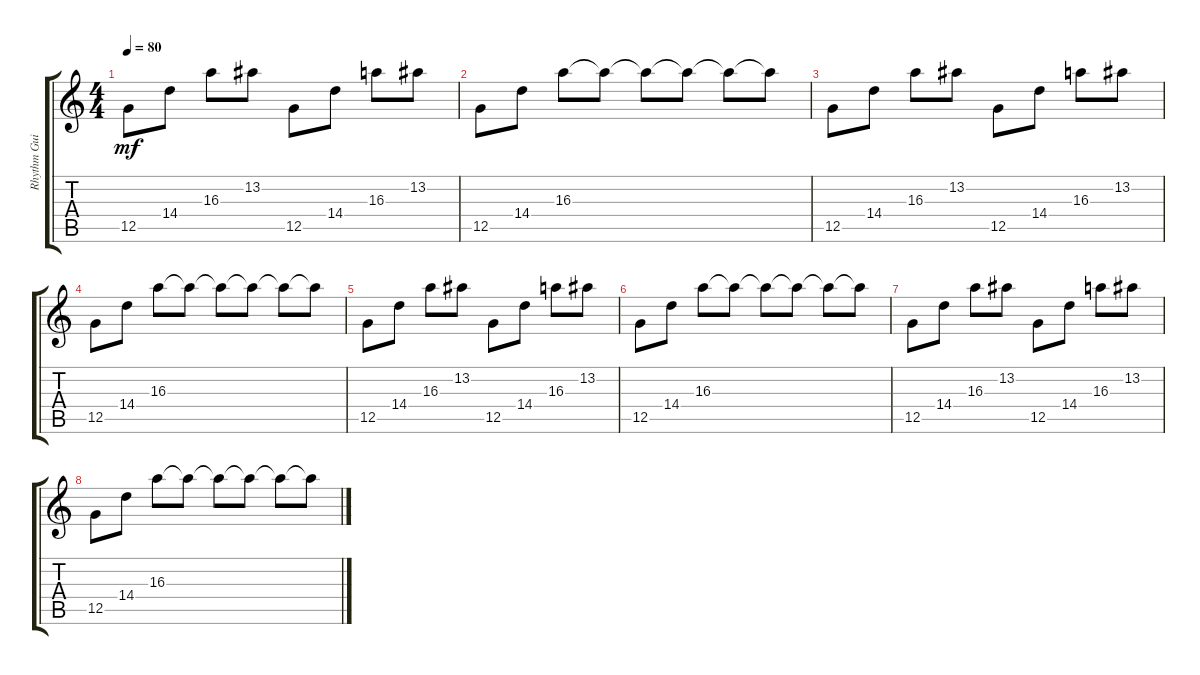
\track ("Rhythm Guitar 1" "Rhythm Gui") {instrument acousticguitarsteel}
\staff {score tabs}
\tuning (D4 A3 F3 C3 G2 D2) {hide}
\ts (4 4)
\tempo 80
\clef g2
\ks c
12.5.8{dy mf} 14.4.8 16.3.8 13.2.8 12.5.8 14.4.8 16.3.8 13.2.8 |
12.5.8 14.4.8 16.3.8 16.3{t}.8 16.3{t}.8 16.3{t}.8 16.3{t}.8 16.3{t}.8 |
12.5.8 14.4.8 16.3.8 13.2.8 12.5.8 14.4.8 16.3.8 13.2.8 |
12.5.8 14.4.8 16.3.8 16.3{t}.8 16.3{t}.8 16.3{t}.8 16.3{t}.8 16.3{t}.8 |
12.5.8 14.4.8 16.3.8 13.2.8 12.5.8 14.4.8 16.3.8 13.2.8 |
12.5.8 14.4.8 16.3.8 16.3{t}.8 16.3{t}.8 16.3{t}.8 16.3{t}.8 16.3{t}.8 |
12.5.8 14.4.8 16.3.8 13.2.8 12.5.8 14.4.8 16.3.8 13.2.8 |
12.5.8 14.4.8 16.3.8 16.3{t}.8 16.3{t}.8 16.3{t}.8 16.3{t}.8 16.3{t}.8
